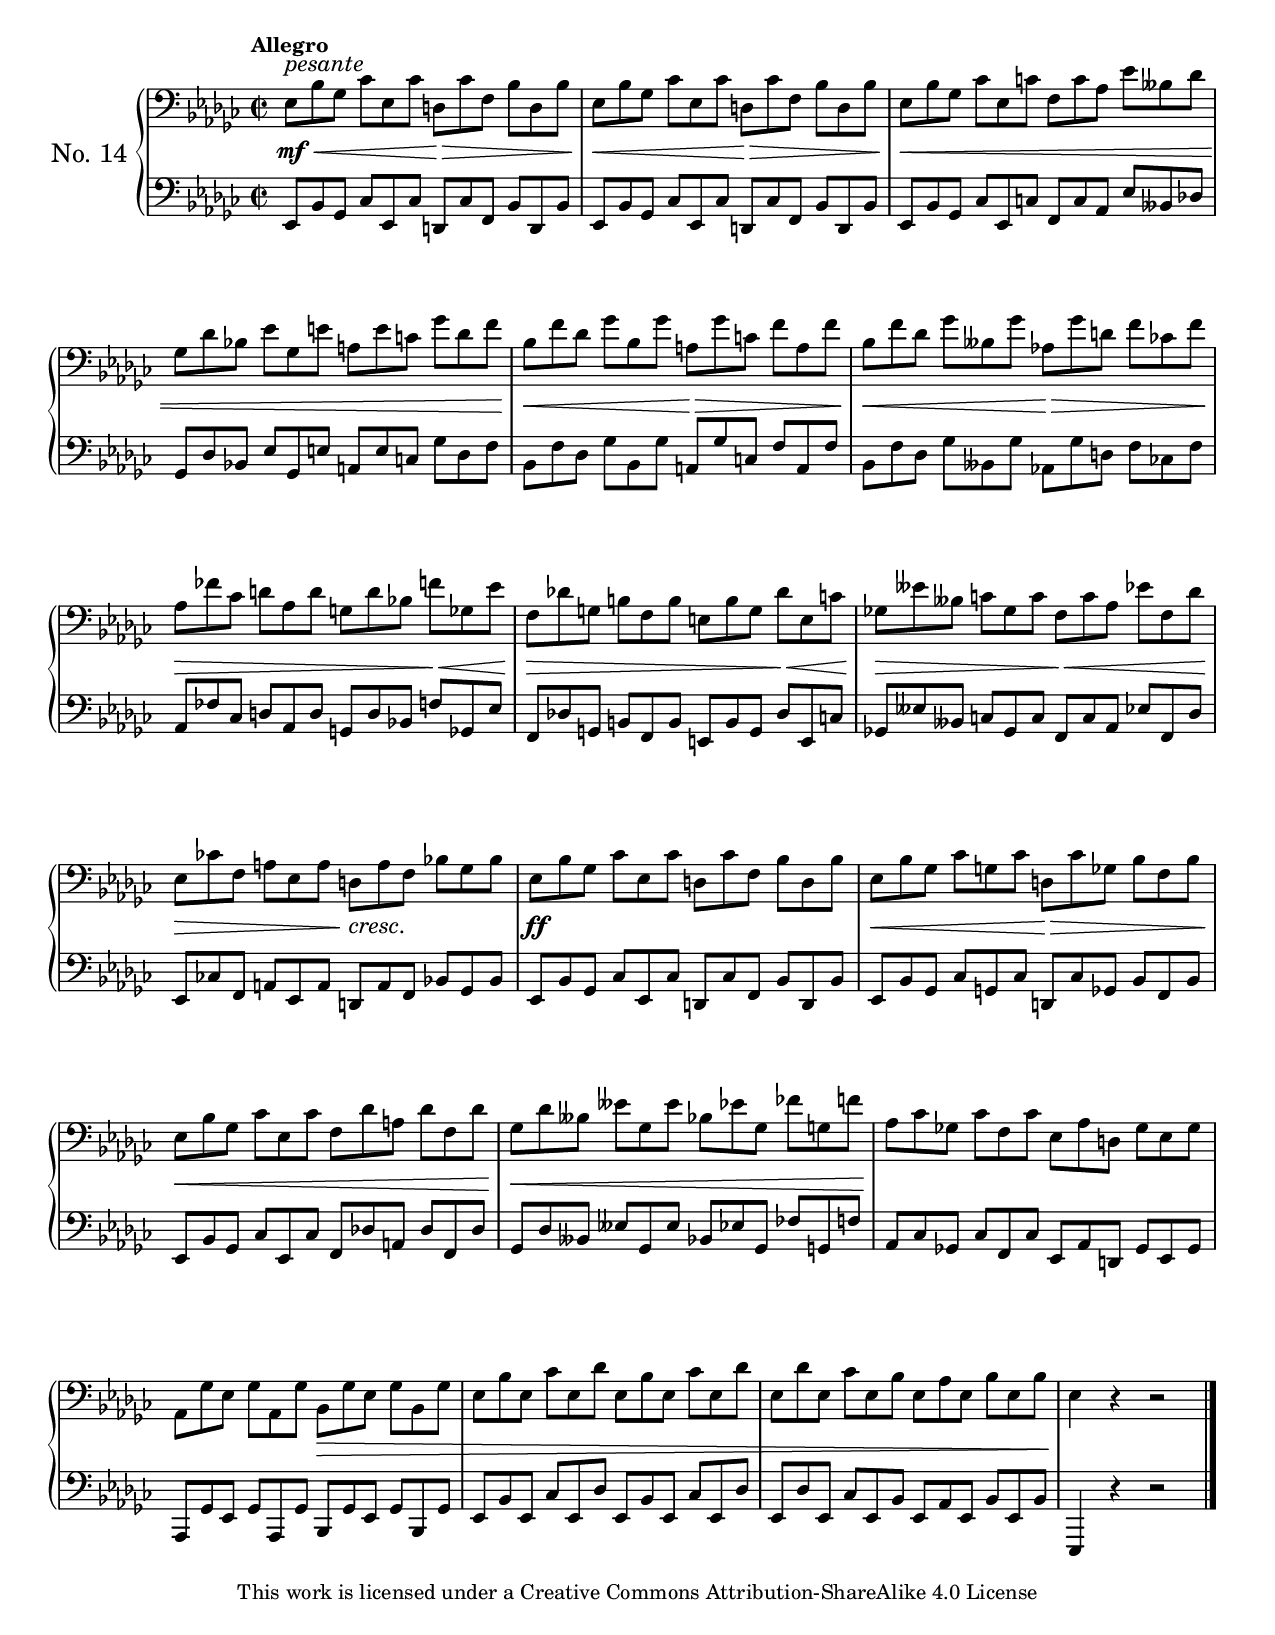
\version "2.22.2"

\include "includes/header-paper.ily"
%...+....1....+....2....+....3....+....4....+....5....+....6....+....7....+....

\version "2.22.2"
\language "english"

\include "global-variables.ily"

%%% Music %%%

global = {
  \time 2/2
  \key ef \minor
  \accidentalStyle piano
  
  % Group eight notes by twos
  \set Timing.beamExceptions = #'()
  \set Timing.baseMoment = #(ly:make-moment 1/4)
  \set Timing.beatStructure = 1,1,1,1
}

unisonMusic = {
  ef,8 bf' gf cf ef, cf' d, cf' f, bf d, bf' |
  ef,8 bf' gf cf ef, c' f, c' af ef' bff df |
  gf,8 df' bf ef gf, e' a, e' c gf' df f |
  bf,8 f' df gf bf, gf' a, gf' c, f a, f' |
  bf,8 f' df gf bff, gf' af, gf' d f cf f |
  af,8 ff' cf d af d g, d' bf f' gf, ef' |
  f,8 df' g, b f b e, b' g df' e, c' |
  
  \barNumberCheck 9
  gf8 eff' bff c gf c f, c' af ef' f, df' |
  ef,8 cf' f, a ef a d, a' f bf gf bf |
  ef,8 bf' gf cf ef, cf' d, cf' f, bf d, bf' |
  ef,8 bf' gf cf g cf d, cf' gf bf f bf |
  ef,8 bf' gf cf ef, cf' f, df' a df f, df' |
  gf,8 df' bff eff gf, eff' bf ef gf, ff' g, f' |
  af,8 cf gf cf f, cf' ef, af d, gf ef gf |
  af,8 gf' ef gf af, gf' bf, gf' ef gf bf, gf' |
  
  \barNumberCheck 17
  ef8 bf' ef, cf' ef, df' ef, bf' ef, cf' ef, df' |
  ef,8 df' ef, cf' ef, bf' ef, af ef bf' ef, bf' |
}

rightHand = \relative {
  \clef bass
  \global
  \set Score.tempoHideNote = ##t 
  \tempo "Allegro" 2 = 84
  
  \scaleDurations 2/3 {
    ef8^\pesante bf' gf cf ef, cf' d, cf' f, bf d, bf' |
    \unisonMusic
  }
  ef,4 r r2 |
  \bar "|."
}

leftHand = \relative {
  \clef bass
  \global

  \scaleDurations 2/3 {
    ef,8 bf' gf cf ef, cf' d, cf' f, bf d, bf' |
    \unisonMusic
  }
  ef,,4 r r2 |
}

dynamics = {
  \override DynamicTextSpanner.style = #'none
  s2\mf\< s\> |
  s2\< s\> |
  s1\< |
  s1 |
  s2\< s\> |
  s2\< s\> |
  s2.\> s4\< |
  s2.\> s4\< |
  
  \barNumberCheck 9
  s2\> s\< |
  s2\> s\cresc |
  s1\ff |
  s2\< s\> |
  s1\< |
  s1\< |
  s1\! |
  s2 s\> |
  
  \barNumberCheck 17
  s1 * 2 |
  s1\! |
}

preludeFourteenMusic = \score { 
  \keepWithTag #'layout
  \new PianoStaff \with { 
    instrumentName = \markup \huge "No. 14"
  } <<
    \new Staff = "upper" \rightHand
    \new Dynamics \dynamics
    \new Staff = "lower" \leftHand
  >>
  \layout {}
}

preludeFourteenMidi = \book {
  \bookOutputName "prelude-op28-no14"
  \score { 
    \keepWithTag #'midi
    <<
      \new Staff = "upper" << \rightHand \dynamics >>  
      \new Staff = "lower" << \leftHand \dynamics >> 
    >>
    \midi {}
  }
}


\paper {
  system-system-spacing =
    #'((basic-distance . 12) 
       (minimum-distance . 8)
       (padding . 1)
       (stretchability . 60))
}

\preludeFourteenMusic
\preludeFourteenMidi
